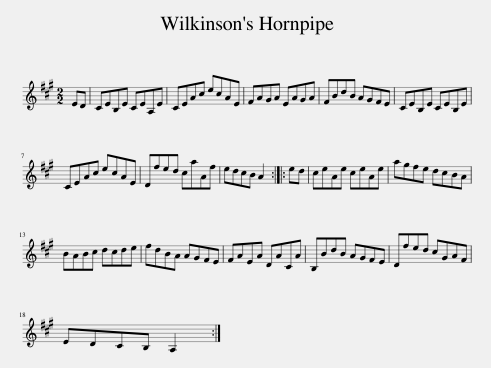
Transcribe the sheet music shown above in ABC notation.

X:1
L:1/8
M:2/2
I:linebreak $
K:A
V:1 treble
V:1
 ED | CEB,E CEA,E | CEAc ecAE | FAGA EAGA | FBdB AGFE | %5
 CEB,E CEB,E |$ CEAc ecAE | Dfed caAf | edcB A2 :: ed | %10
 ceAe ceAe | agfe dcBA |$ BABc dcde | fdBA AGFE | FAEA DACA | %15
 B,BdB AGFE | Dfed cGAF |$ EDCB, A,2 :| %18
